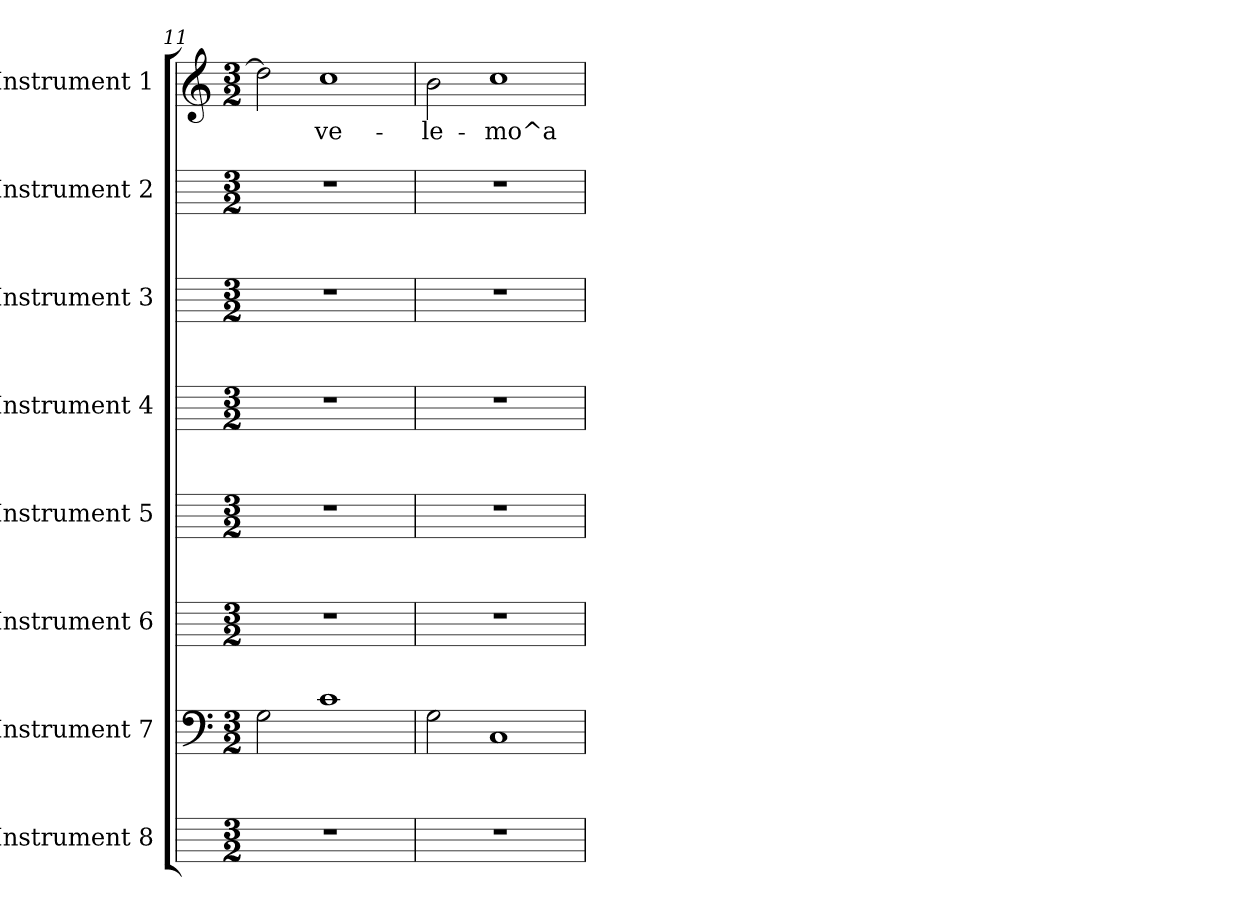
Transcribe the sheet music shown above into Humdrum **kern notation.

**kern	**kern	**kern	**kern	**kern	**kern	**kern	**kern	**text
*part8	*part7	*part6	*part5	*part4	*part3	*part2	*part1	*part1
*staff8	*staff7	*staff6	*staff5	*staff4	*staff3	*staff2	*staff1	*staff1
*I"Instrument 8	*I"Instrument 7	*I"Instrument 6	*I"Instrument 5	*I"Instrument 4	*I"Instrument 3	*I"Instrument 2	*I"Instrument 1	*
*	*clefF4	*	*	*	*	*	*clefG2	*
*k[]	*k[]	*k[]	*k[]	*k[]	*k[]	*k[]	*k[]	*
*C:	*C:	*C:	*C:	*C:	*C:	*C:	*C:	*
*M3/2	*M3/2	*M3/2	*M3/2	*M3/2	*M3/2	*M3/2	*M3/2	*
=11	=11	=11	=11	=11	=11	=11	=11	=11
!	!	!	!	!	!	!	!	!LO:LY:b:cj
1.r	2G\	1.r	1.r	1.r	1.r	1.r	2dd\]	.
!	!	!	!	!	!	!	!	!LO:LY:b:cj
.	1c	.	.	.	.	.	1cc	ve-
=12	=12	=12	=12	=12	=12	=12	=12	=12
!	!	!	!	!	!	!	!	!LO:LY:b:cj
1.r	2G\	1.r	1.r	1.r	1.r	1.r	2b\	-le-
!	!	!	!	!	!	!	!	!LO:LY:b:cj
.	1C	.	.	.	.	.	1cc	-mo^a-
=	=	=	=	=	=	=	=	=
*-	*-	*-	*-	*-	*-	*-	*-	*-
